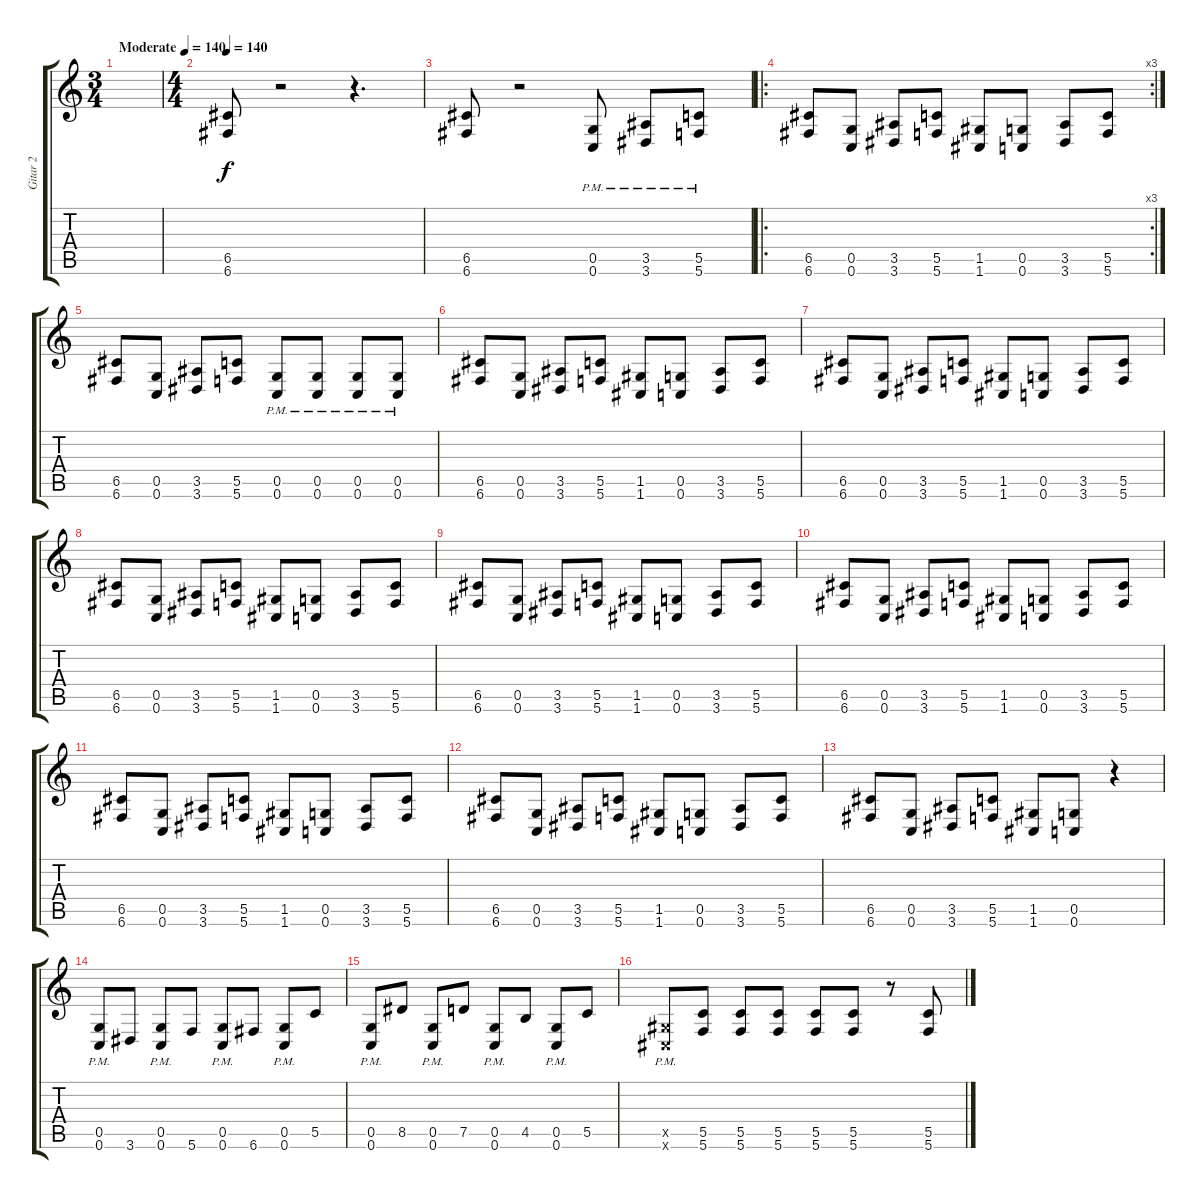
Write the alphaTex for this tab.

\track ("Gitar 2" "Gitar 2") {instrument distortionguitar}
\staff {score tabs}
\tuning (D4 A3 F3 C3 G2 C2) {hide}
\ts (3 4)
\tempo (140 "Moderate")
\tempo 40
\tempo (140 "Moderate")
\clef g2
\ks c
|
\ts (4 4)
\tempo 135
\tempo 140
(6.5 6.6).8 r.2 r.4{d} |
(6.5 6.6).8 r.2 (0.5{pm} 0.6{pm}).8 (3.5{pm} 3.6{pm}).8 (5.5{pm} 5.6{pm}).8 |
\ro
\rc 3
(6.5 6.6).8 (0.5 0.6).8 (3.5 3.6).8 (5.5 5.6).8 (1.5 1.6).8 (0.5 0.6).8 (3.5 3.6).8 (5.5 5.6).8 |
(6.5 6.6).8 (0.5 0.6).8 (3.5 3.6).8 (5.5 5.6).8 (0.5{pm} 0.6{pm}).8 (0.5{pm} 0.6{pm}).8 (0.5{pm} 0.6{pm}).8 (0.5{pm} 0.6{pm}).8 |
(6.5 6.6).8 (0.5 0.6).8 (3.5 3.6).8 (5.5 5.6).8 (1.5 1.6).8 (0.5 0.6).8 (3.5 3.6).8 (5.5 5.6).8 |
(6.5 6.6).8 (0.5 0.6).8 (3.5 3.6).8 (5.5 5.6).8 (1.5 1.6).8 (0.5 0.6).8 (3.5 3.6).8 (5.5 5.6).8 |
(6.5 6.6).8 (0.5 0.6).8 (3.5 3.6).8 (5.5 5.6).8 (1.5 1.6).8 (0.5 0.6).8 (3.5 3.6).8 (5.5 5.6).8 |
(6.5 6.6).8 (0.5 0.6).8 (3.5 3.6).8 (5.5 5.6).8 (1.5 1.6).8 (0.5 0.6).8 (3.5 3.6).8 (5.5 5.6).8 |
(6.5 6.6).8 (0.5 0.6).8 (3.5 3.6).8 (5.5 5.6).8 (1.5 1.6).8 (0.5 0.6).8 (3.5 3.6).8 (5.5 5.6).8 |
(6.5 6.6).8 (0.5 0.6).8 (3.5 3.6).8 (5.5 5.6).8 (1.5 1.6).8 (0.5 0.6).8 (3.5 3.6).8 (5.5 5.6).8 |
(6.5 6.6).8 (0.5 0.6).8 (3.5 3.6).8 (5.5 5.6).8 (1.5 1.6).8 (0.5 0.6).8 (3.5 3.6).8 (5.5 5.6).8 |
(6.5 6.6).8 (0.5 0.6).8 (3.5 3.6).8 (5.5 5.6).8 (1.5 1.6).8 (0.5 0.6).8 r.4 |
(0.5{pm} 0.6{pm}).8 3.6.8 (0.5{pm} 0.6{pm}).8 5.6.8 (0.5{pm} 0.6{pm}).8 6.6.8 (0.5{pm} 0.6{pm}).8 5.5.8 |
(0.5{pm} 0.6{pm}).8 8.5.8 (0.5{pm} 0.6{pm}).8 7.5.8 (0.5{pm} 0.6{pm}).8 4.5.8 (0.5{pm} 0.6{pm}).8 5.5.8 |
(1.5{pm x} 1.6{pm x}).8 (5.5 5.6).8 (5.5 5.6).8 (5.5 5.6).8 (5.5 5.6).8 (5.5 5.6).8 r.8 (5.5 5.6).8
